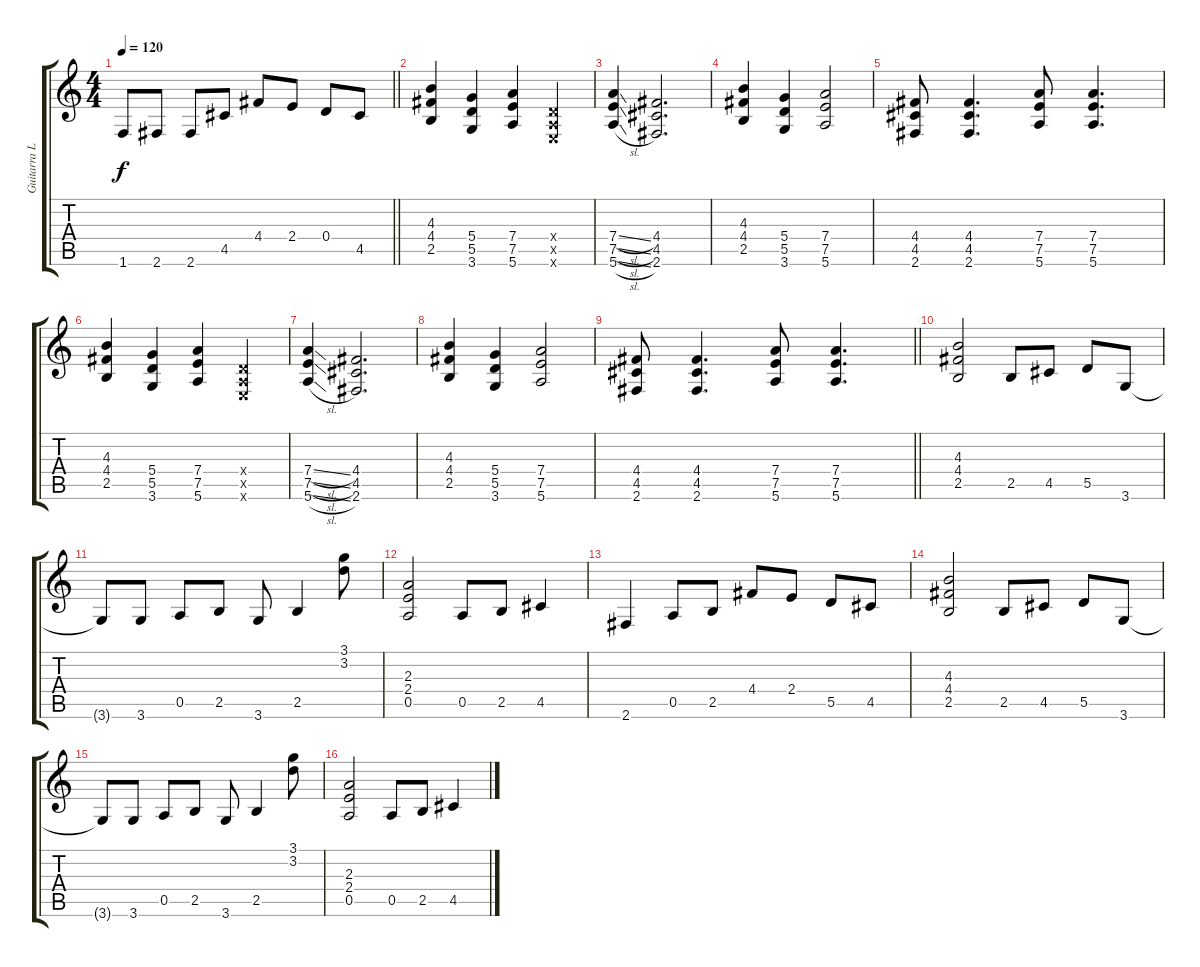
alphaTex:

\track ("Guitarra Lider" "Guitarra L") {instrument overdrivenguitar}
\staff {score tabs}
\tuning (E4 B3 G3 D3 A2 E2) {hide}
\ts (4 4)
\tempo 120
\clef g2
\barLineRight lightlight
\ks c
1.6.8{dy f} 2.6.8 2.6.8 4.5.8 4.4.8 2.4.8 0.4.8 4.5.8 |
(4.3 4.4 2.5).4 (5.4 5.5 3.6).4 (7.4 7.5 5.6).4 (0.4{x} 0.5{x} 0.6{x}).4 |
(7.4{sl} 7.5{sl} 5.6{sl}).4 (4.4 4.5 2.6).2{d} |
(4.3 4.4 2.5).4 (5.4 5.5 3.6).4 (7.4 7.5 5.6).2 |
(4.4 4.5 2.6).8 (4.4 4.5 2.6).4{d} (7.4 7.5 5.6).8 (7.4 7.5 5.6).4{d} |
(4.3 4.4 2.5).4 (5.4 5.5 3.6).4 (7.4 7.5 5.6).4 (0.4{x} 0.5{x} 0.6{x}).4 |
(7.4{sl} 7.5{sl} 5.6{sl}).4 (4.4 4.5 2.6).2{d} |
(4.3 4.4 2.5).4 (5.4 5.5 3.6).4 (7.4 7.5 5.6).2 |
\barLineRight lightlight
(4.4 4.5 2.6).8 (4.4 4.5 2.6).4{d} (7.4 7.5 5.6).8 (7.4 7.5 5.6).4{d} |
(4.3 4.4 2.5).2 2.5.8 4.5.8 5.5.8 3.6.8 |
3.6{t}.8 3.6.8 0.5.8 2.5.8 3.6.8 2.5.4 (3.1 3.2).8 |
(2.3 2.4 0.5).2 0.5.8 2.5.8 4.5.4 |
2.6.4 0.5.8 2.5.8 4.4.8 2.4.8 5.5.8 4.5.8 |
(4.3 4.4 2.5).2 2.5.8 4.5.8 5.5.8 3.6.8 |
3.6{t}.8 3.6.8 0.5.8 2.5.8 3.6.8 2.5.4 (3.1 3.2).8 |
(2.3 2.4 0.5).2 0.5.8 2.5.8 4.5.4
